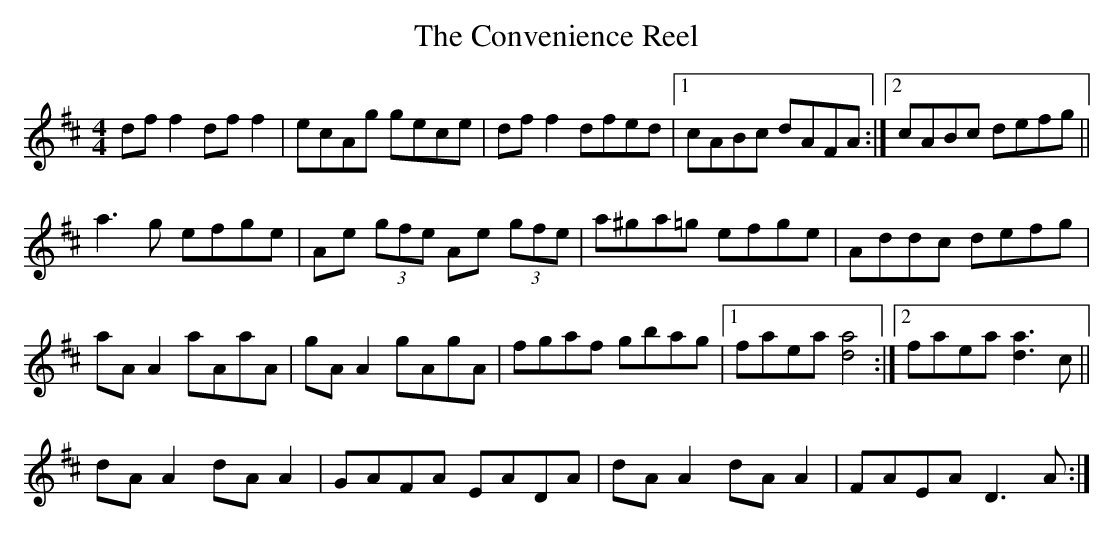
X:1
T:The Convenience Reel
M:4/4
L:1/8
K:D
df f2 df f2|ecAg gece|df f2 dfed|1 cABc dAFA :|2 cABc defg ||
a3 g efge|Ae (3gfe Ae (3gfe|a^ga=g efge|Addc defg|
aA A2 aAaA|gA A2 gAgA|fgaf gbag|1faea [a4d4]:|2 faea [a3d3] c ||
dA A2 dA A2|GAFA EADA|dA A2 dA A2|FAEA D3 A :|
